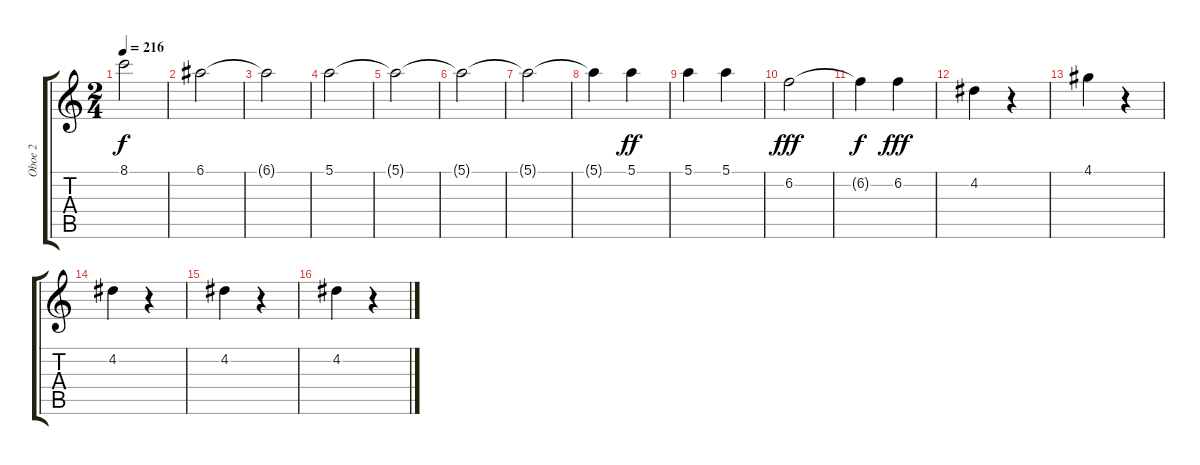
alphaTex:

\track ("Oboe 2" "Oboe 2") {instrument acousticguitarnylon}
\staff {score tabs}
\tuning (E4 B3 G3 D3 A2 E2) {hide}
\ts (2 4)
\tempo 216
\clef g2
\ks c
8.1{t}.2{dy f} |
6.1.2 |
6.1{t}.2 |
5.1.2 |
5.1{t}.2 |
5.1{t}.2 |
5.1{t}.2 |
5.1{t}.4 5.1.4{dy ff} |
5.1.4 5.1.4 |
6.2.2{dy fff} |
6.2{t}.4{dy f} 6.2.4{dy fff} |
4.2.4 r.4 |
4.1.4 r.4 |
4.2.4 r.4 |
4.2.4 r.4 |
4.2.4 r.4
